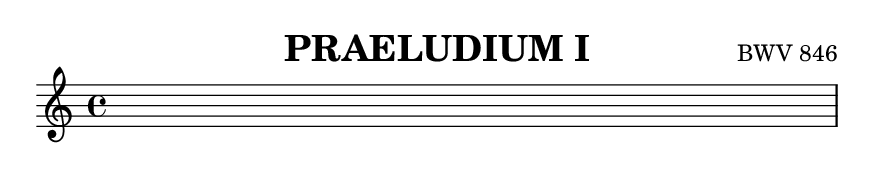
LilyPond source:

%% Generated by lilypond-book
%% Options: [exampleindent=10.16\mm,indent=0\mm,line-width=160\mm,noragged-right,papersize="a5",quote]
\include "lilypond-book-preamble.ly"


% ****************************************************************
% Start cut-&-pastable-section
% ****************************************************************

#(ly:set-option 'eps-box-padding 3.000000)



\paper {
  #(set-paper-size "a5")
  indent = 0\mm
  line-width = 160\mm
  % offset the left padding, also add 1mm as lilypond creates cropped
  % images with a little space on the right
  line-width = #(- line-width (* mm  3.000000) (* mm 1))
  ragged-right = ##f
  line-width = 160\mm - 2.0 * 10.16\mm
  % offset the left padding, also add 1mm as lilypond creates cropped
  % images with a little space on the right
  line-width = #(- line-width (* mm  3.000000) (* mm 1))
}

\layout {
  
}




% ****************************************************************
% ly snippet:
% ****************************************************************
\sourcefileline 968
\book {
  \paper {
    indent = 0\mm
    scoreTitleMarkup = \markup {
      \fill-line {
        \null
        \fontsize #4 \bold \fromproperty #'header:piece
        \fromproperty #'header:opus
      }
    }
  }
  \header { tagline = ##f }
  \score {
    \header {
      piece = "PRAELUDIUM I"
      opus = "BWV 846"
    }
    { s1 }
  }
}



% ****************************************************************
% end ly snippet
% ****************************************************************
